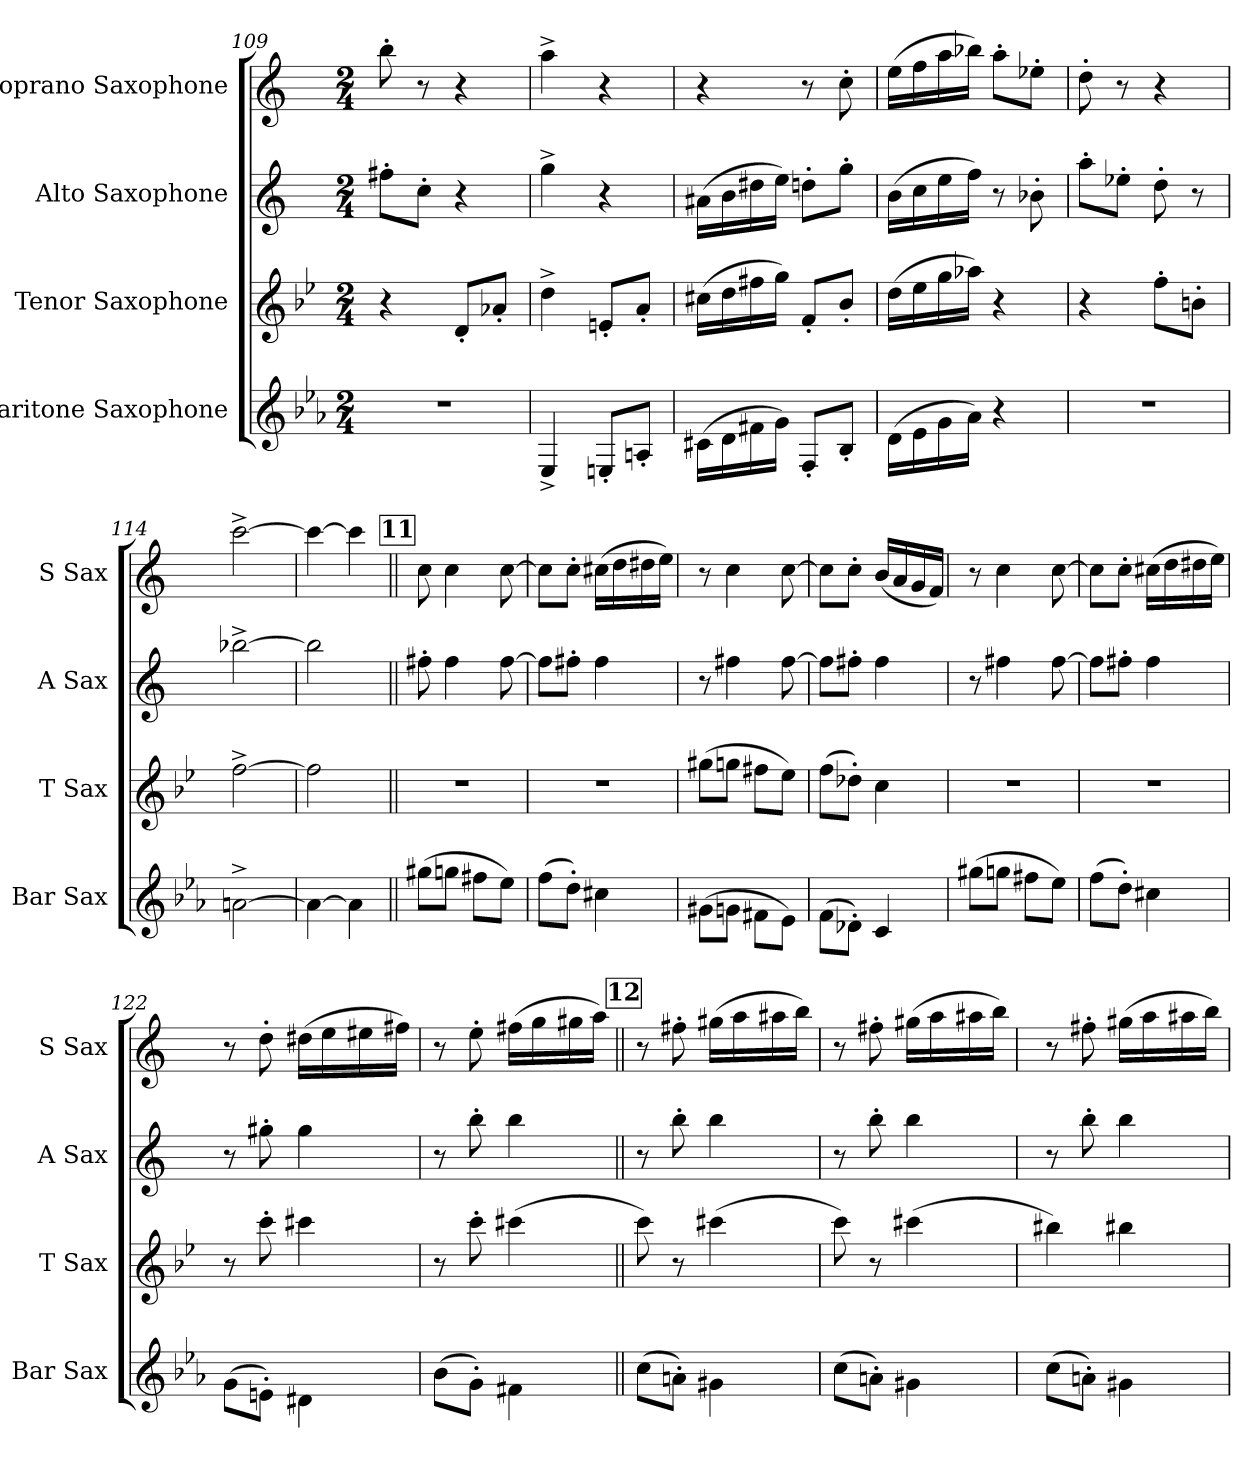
**kern	**kern	**kern	**kern
*part4	*part3	*part2	*part1
*staff4	*staff3	*staff2	*staff1
*I"Baritone Saxophone	*I"Tenor Saxophone	*I"Alto Saxophone	*I"Soprano Saxophone
*I'Bar Sax	*I'T Sax	*I'A Sax	*I'S Sax
*clefG2	*clefG2	*clefG2	*clefG2
*ITrd12c21	*ITrd8c14	*ITrd5c9	*ITrd1c2
*k[b-e-a-]	*k[b-e-]	*k[b-e-a-]	*k[b-e-]
*M2/4	*M2/4	*M2/4	*M2/4
=109	=109	=109	=109
2r	4r	8an'\L	8aa'\
.	.	8e-'\J	8r
.	8D'/L	4r	4r
.	8A-X'/J	.	.
=110	=110	=110	=110
4EE-^/	4d^\	4b-^\	4gg^\
8EEn'/L	8En'/L	4r	4r
8AAn'/J	8A'/J	.	.
=111	=111	=111	=111
(16C#X\LL	(16c#X\LL	(16c#X\LL	4r
16D\	16d\	16d\	.
16F#X\	16f#X\	16f#X\	.
16G\JJ)	16g\JJ)	16g\JJ)	.
8FF'/L	8F'/L	8fn'\L	8r
8BB-'/J	8B-'/J	8b-'\J	8b-'\
!!LO:LB:g=z
=112	=112	=112	=112
(16D\LL	(16d\LL	(16d\LL	(16dd\LL
16E-\	16e-\	16e-\	16ee-\
16G\	16g\	16g\	16gg\
16A-\JJ)	16a-X\JJ)	16a-\JJ)	16aa-X\JJ)
4r	4r	8r	8gg'\L
.	.	8d-X'\	8dd-X'\J
=113	=113	=113	=113
2r	4r	8cc'\L	8cc'\
.	.	8g-X'\J	8r
.	8f'\L	8f'\	4r
.	8Bn'\J	8r	.
=114	=114	=114	=114
[2An^\	[2f^\	[2dd-X^\	[2bb-^\
=115	=115	=115	=115
4A\_	2f\]	2dd-\]	4bb-\_
4A\]	.	.	4bb-\]
!!LO:REH:place=s1:a:B:fs=14:t=11
=116||	=116||	=116||	=116||
(8g#X\L	2r	8an'\	8b-\
8gn\J	.	4a\	4b-\
8f#X\L	.	.	.
8e-\J)	.	[8a\	[8b-\
=117	=117	=117	=117
(8f\L	2r	8a\L]	8b-\L]
8d'\J)	.	8an'\J	8b-'\J
4c#X\	.	4a\	(16bn\LL
.	.	.	16cc\
.	.	.	16cc#X\
.	.	.	16dd\JJ)
=118	=118	=118	=118
(8G#X\L	(8g#X\L	8r	8r
8Gn\J	8gn\J	4an\	4b-\
8F#X\L	8f#X\L	.	.
8E-\J)	8e-\J)	[8a\	[8b-\
!!LO:PB:g=z
=119	=119	=119	=119
(8F\L	(8f\L	8a\L]	8b-\L]
8D-X'\J)	8d-X'\J)	8an'\J	8b-'\J
4C/	4c\	4a\	(16a/LL
.	.	.	16g/
.	.	.	16f/
.	.	.	16e-/JJ)
=120	=120	=120	=120
(8g#X\L	2r	8r	8r
8gn\J	.	4an\	4b-\
8f#X\L	.	.	.
8e-\J)	.	[8a\	[8b-\
=121	=121	=121	=121
(8f\L	2r	8a\L]	8b-\L]
8d'\J)	.	8an'\J	8b-'\J
4c#X\	.	4a\	(16bn\LL
.	.	.	16cc\
.	.	.	16cc#X\
.	.	.	16dd\JJ)
=122	=122	=122	=122
(8G\L	8r	8r	8r
8En'\J)	8cc'\	8bn'\	8cc'\
4D#X\	4cc#X\	4b\	(16cc#X\LL
.	.	.	16dd\
.	.	.	16dd#X\
.	.	.	16een\JJ)
=123	=123	=123	=123
(8B-\L	8r	8r	8r
8G'\J)	8cc'\	8dd'\	8dd'\
4F#X\	(4cc#X\	4dd\	(16een\LL
.	.	.	16ff\
.	.	.	16ff#X\
.	.	.	16gg\JJ)
!!LO:LB:g=z
!!LO:REH:place=s1:a:B:fs=14:t=12
=124||	=124||	=124||	=124||
(8c\L	8cc\)	8r	8r
8An'\J)	8r	8dd'\	8een'\
4G#X\	(4cc#X\	4dd\	(16ff#X\LL
.	.	.	16gg\
.	.	.	16gg#X\
.	.	.	16aa\JJ)
=125	=125	=125	=125
(8c\L	8cc\)	8r	8r
8An'\J)	8r	8dd'\	8een'\
4G#X\	(4cc#X\	4dd\	(16ff#X\LL
.	.	.	16gg\
.	.	.	16gg#X\
.	.	.	16aa\JJ)
=126	=126	=126	=126
(8c\L	4b#X\)	8r	8r
8An'\J)	.	8dd'\	8een'\
4G#X\	4b#X\	4dd\	(16ff#X\LL
.	.	.	16gg\
.	.	.	16gg#X\
.	.	.	16aa\JJ)
=	=	=	=
*-	*-	*-	*-
